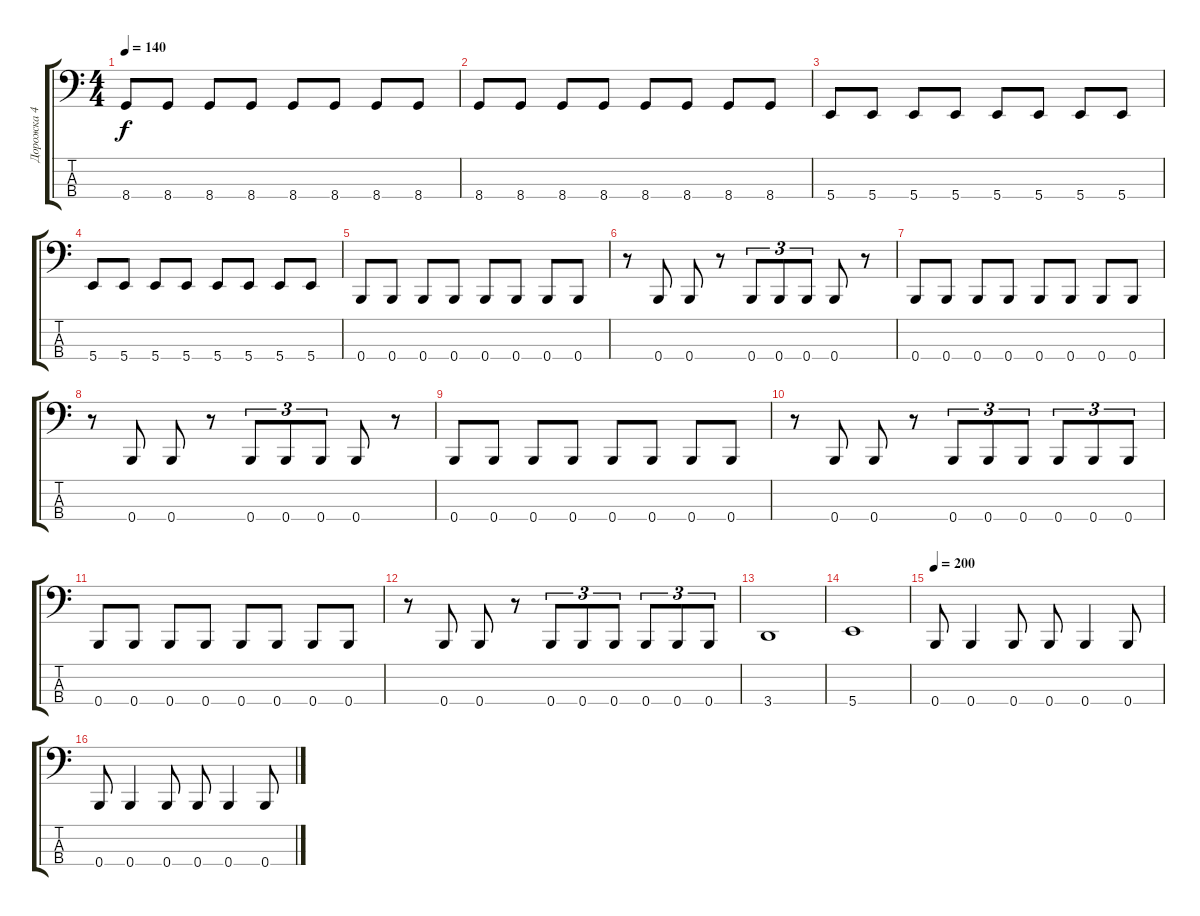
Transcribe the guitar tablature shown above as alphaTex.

\track ("Дорожка 4" "Дорожка 4") {instrument electricbassfinger}
\staff {score tabs}
\tuning (E2 B1 Gb1 B0) {hide}
\ts (4 4)
\tempo 140
\clef f4
\ks c
8.4.8{dy f} 8.4.8 8.4.8 8.4.8 8.4.8 8.4.8 8.4.8 8.4.8 |
8.4.8 8.4.8 8.4.8 8.4.8 8.4.8 8.4.8 8.4.8 8.4.8 |
5.4.8 5.4.8 5.4.8 5.4.8 5.4.8 5.4.8 5.4.8 5.4.8 |
5.4.8 5.4.8 5.4.8 5.4.8 5.4.8 5.4.8 5.4.8 5.4.8 |
0.4.8 0.4.8 0.4.8 0.4.8 0.4.8 0.4.8 0.4.8 0.4.8 |
r.8 0.4.8 0.4.8 r.8 0.4.8{tu (3 2)} 0.4.8{tu (3 2)} 0.4.8{tu (3 2)} 0.4.8 r.8 |
0.4.8 0.4.8 0.4.8 0.4.8 0.4.8 0.4.8 0.4.8 0.4.8 |
r.8 0.4.8 0.4.8 r.8 0.4.8{tu (3 2)} 0.4.8{tu (3 2)} 0.4.8{tu (3 2)} 0.4.8 r.8 |
0.4.8 0.4.8 0.4.8 0.4.8 0.4.8 0.4.8 0.4.8 0.4.8 |
r.8 0.4.8 0.4.8 r.8 0.4.8{tu (3 2)} 0.4.8{tu (3 2)} 0.4.8{tu (3 2)} 0.4.8{tu (3 2)} 0.4.8{tu (3 2)} 0.4.8{tu (3 2)} |
0.4.8 0.4.8 0.4.8 0.4.8 0.4.8 0.4.8 0.4.8 0.4.8 |
r.8 0.4.8 0.4.8 r.8 0.4.8{tu (3 2)} 0.4.8{tu (3 2)} 0.4.8{tu (3 2)} 0.4.8{tu (3 2)} 0.4.8{tu (3 2)} 0.4.8{tu (3 2)} |
3.4.1 |
5.4.1 |
\tempo 200
0.4.8 0.4.4 0.4.8 0.4.8 0.4.4 0.4.8 |
0.4.8 0.4.4 0.4.8 0.4.8 0.4.4 0.4.8
